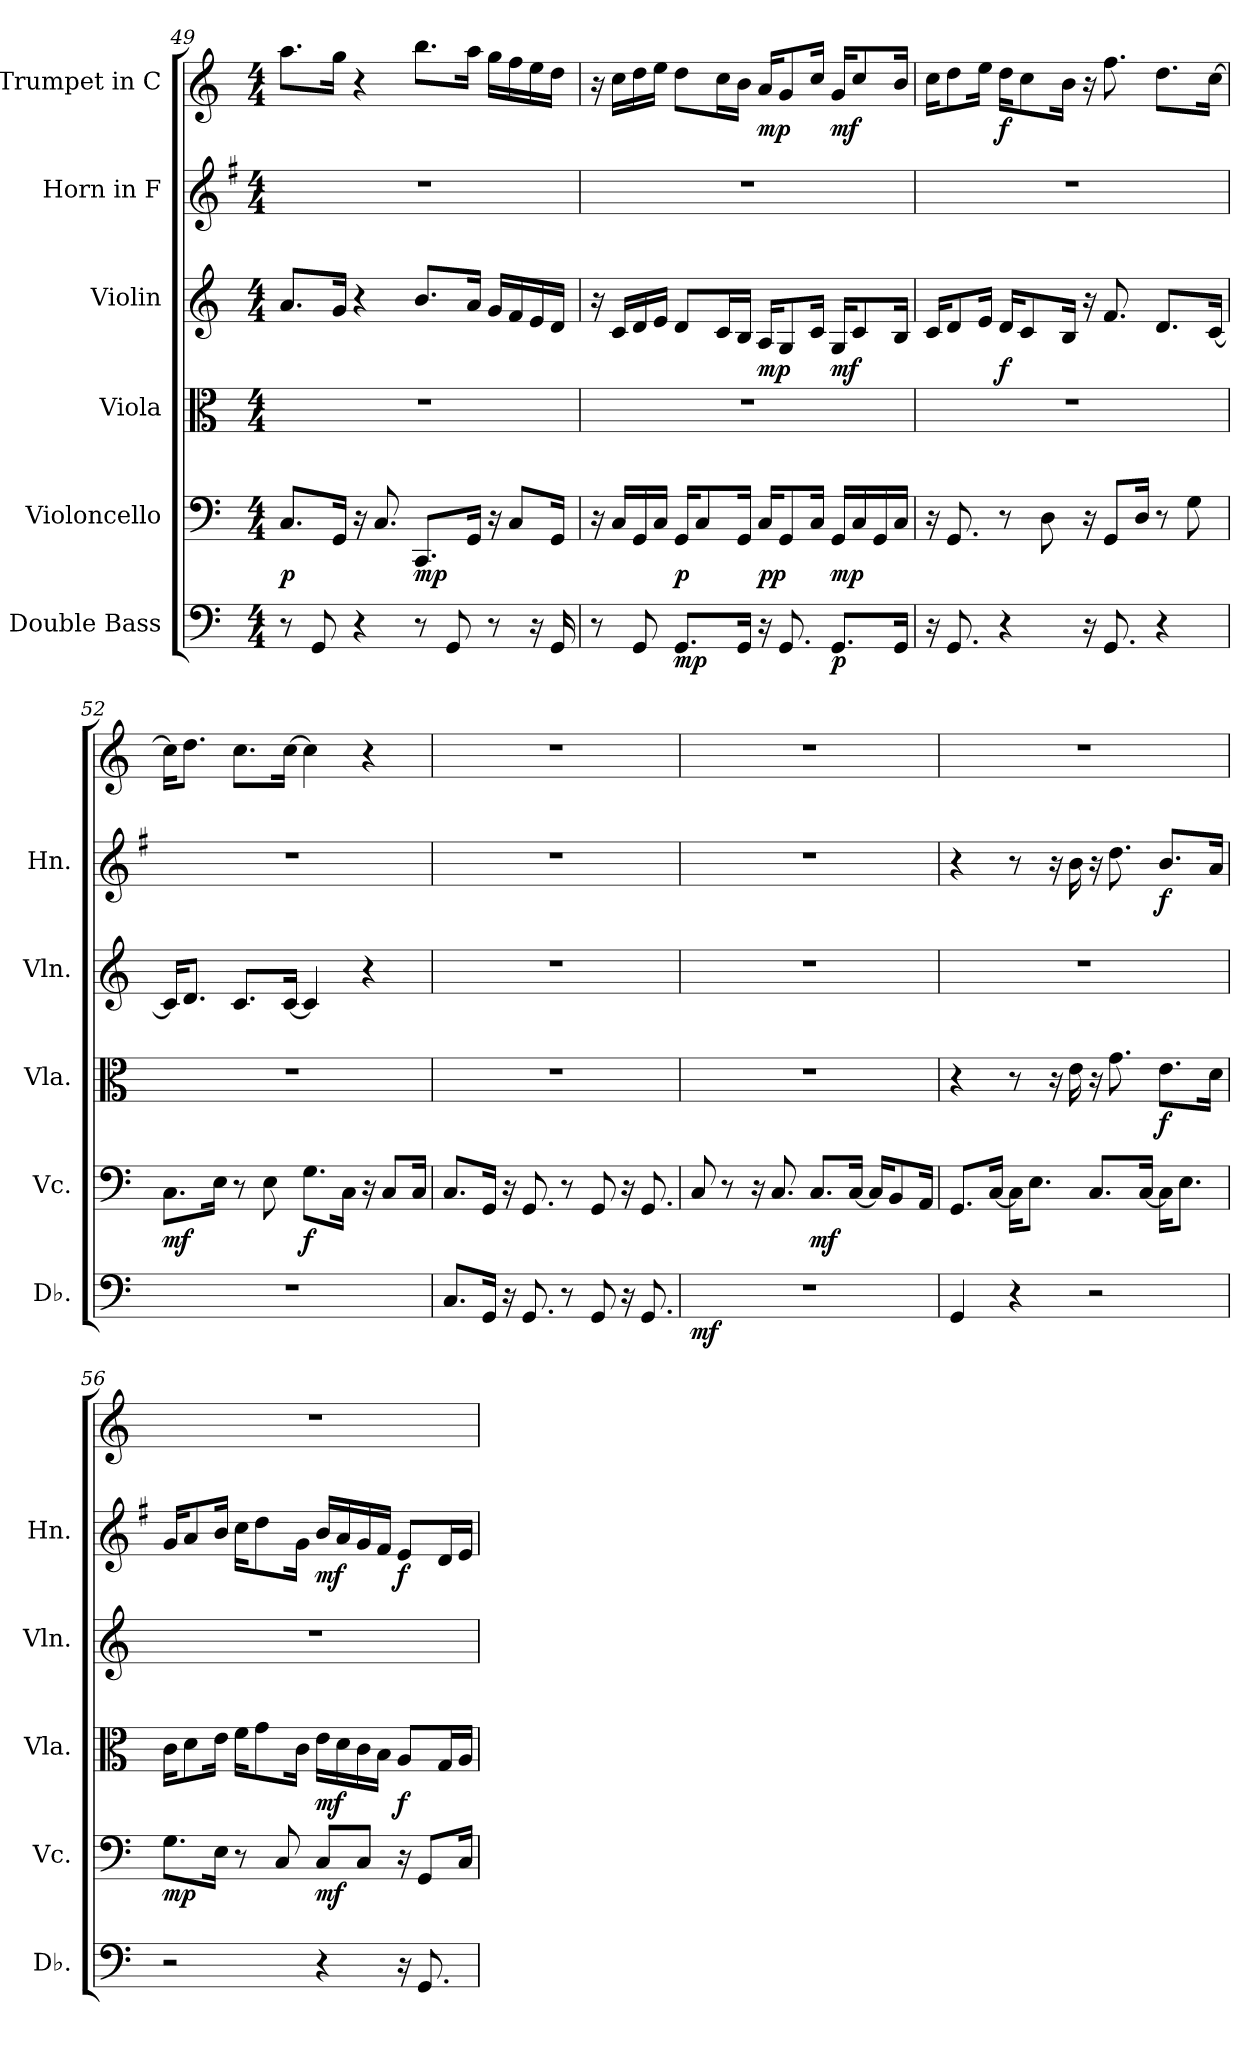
**kern	**dynam	**kern	**dynam	**kern	**dynam	**kern	**dynam	**kern	**dynam	**kern	**dynam
*part6	*part6	*part5	*part5	*part4	*part4	*part3	*part3	*part2	*part2	*part1	*part1
*staff6	*staff6	*staff5	*staff5	*staff4	*staff4	*staff3	*staff3	*staff2	*staff2	*staff1	*staff1
*I"Double Bass	*	*I"Violoncello	*	*I"Viola	*	*I"Violin	*	*I"Horn in F	*	*I"Trumpet in C	*
*I'Db.	*	*I'Vc.	*	*I'Vla.	*	*I'Vln.	*	*I'Hn.	*	*	*
*clefF4	*	*clefF4	*	*clefC3	*	*clefG2	*	*clefG2	*	*clefG2	*
*ITrd7c12	*	*	*	*	*	*	*	*ITrd4c7	*	*	*
*k[]	*	*k[]	*	*k[]	*	*k[]	*	*k[]	*	*k[]	*
*C:	*	*C:	*	*C:	*	*C:	*	*C:	*	*C:	*
*M4/4	*	*M4/4	*	*M4/4	*	*M4/4	*	*M4/4	*	*M4/4	*
=49	=49	=49	=49	=49	=49	=49	=49	=49	=49	=49	=49
8r	.	8.Ci/L	p	1r	.	8.ai/L	.	1r	.	8.aai\L	.
8GGGi/	.	.	.	.	.	.	.	.	.	.	.
.	.	16GGi/Jk	.	.	.	16gi/Jk	.	.	.	16ggi\Jk	.
4r	.	16r	.	.	.	4r	.	.	.	4r	.
.	.	8.Ci/	.	.	.	.	.	.	.	.	.
8r	.	8.CCi/L	mp	.	.	8.bi/L	.	.	.	8.bbi\L	.
8GGGi/	.	.	.	.	.	.	.	.	.	.	.
.	.	16GGi/Jk	.	.	.	16ai/Jk	.	.	.	16aai\Jk	.
8r	.	16r	.	.	.	16gi/LL	.	.	.	16ggi\LL	.
.	.	8Ci/L	.	.	.	16fi/	.	.	.	16ffi\	.
16r	.	.	.	.	.	16ei/	.	.	.	16eei\	.
16GGGi/	.	16GGi/Jk	.	.	.	16di/JJ	.	.	.	16ddi\JJ	.
!!LO:PB:g=z
=50	=50	=50	=50	=50	=50	=50	=50	=50	=50	=50	=50
8r	.	16r	.	1r	.	16r	.	1r	.	16r	.
.	.	16Ci/LL	.	.	.	16ci/LL	.	.	.	16cci\LL	.
8GGGi/	.	16GGi/	.	.	.	16di/	.	.	.	16ddi\	.
.	.	16Ci/JJ	.	.	.	16ei/JJ	.	.	.	16eei\JJ	.
8.GGGi/L	mp	16GGi/KL	p	.	.	8di/L	.	.	.	8ddi\L	.
.	.	8Ci/	.	.	.	.	.	.	.	.	.
.	.	.	.	.	.	16ci/L	.	.	.	16cci\L	.
16GGGi/Jk	.	16GGi/Jk	.	.	.	16Bi/JJ	.	.	.	16bi\JJ	.
16r	.	16Ci/KL	pp	.	.	16Ai/KL	mp	.	.	16ai/KL	mp
8.GGGi/	.	8GGi/	.	.	.	8Gi/	.	.	.	8gi/	.
.	.	16Ci/Jk	.	.	.	16ci/Jk	.	.	.	16cci/Jk	.
8.GGGi/L	p	16GGi/LL	mp	.	.	16Gi/KL	mf	.	.	16gi/KL	mf
.	.	16Ci/	.	.	.	8ci/	.	.	.	8cci/	.
.	.	16GGi/	.	.	.	.	.	.	.	.	.
16GGGi/Jk	.	16Ci/JJ	.	.	.	16Bi/Jk	.	.	.	16bi/Jk	.
=51	=51	=51	=51	=51	=51	=51	=51	=51	=51	=51	=51
16r	.	16r	.	1r	.	16ci/KL	.	1r	.	16cci\KL	.
8.GGGi/	.	8.GGi/	.	.	.	8di/	.	.	.	8ddi\	.
.	.	.	.	.	.	16ei/Jk	.	.	.	16eei\Jk	.
4r	.	8r	.	.	.	16di/KL	f	.	.	16ddi\KL	f
.	.	.	.	.	.	8ci/	.	.	.	8cci\	.
.	.	8Di\	.	.	.	.	.	.	.	.	.
.	.	.	.	.	.	16Bi/Jk	.	.	.	16bi\Jk	.
16r	.	16r	.	.	.	16r	.	.	.	16r	.
8.GGGi/	.	8GGi/L	.	.	.	8.fi/	.	.	.	8.ffi\	.
.	.	16Di/Jk	.	.	.	.	.	.	.	.	.
4r	.	8r	.	.	.	8.di/L	.	.	.	8.ddi\L	.
.	.	8Gi\	.	.	.	.	.	.	.	.	.
.	.	.	.	.	.	[16ci/Jk	.	.	.	[16cci\Jk	.
=52	=52	=52	=52	=52	=52	=52	=52	=52	=52	=52	=52
1r	.	8.Ci\L	mf	1r	.	16ci/KL]	.	1r	.	16cci\KL]	.
.	.	.	.	.	.	8.di/J	.	.	.	8.ddi\J	.
.	.	16Ei\Jk	.	.	.	.	.	.	.	.	.
.	.	8r	.	.	.	8.ci/L	.	.	.	8.cci\L	.
.	.	8Ei\	.	.	.	.	.	.	.	.	.
.	.	.	.	.	.	[16ci/Jk	.	.	.	[16cci\Jk	.
.	.	8.Gi\L	f	.	.	4ci/]	.	.	.	4cci\]	.
.	.	16Ci\Jk	.	.	.	.	.	.	.	.	.
.	.	16r	.	.	.	4r	.	.	.	4r	.
.	.	8Ci/L	.	.	.	.	.	.	.	.	.
.	.	16Ci/Jk	.	.	.	.	.	.	.	.	.
!!LO:LB:g=z
=53	=53	=53	=53	=53	=53	=53	=53	=53	=53	=53	=53
8.CCi/L	.	8.Ci/L	.	1r	.	1r	.	1r	.	1r	.
16GGGi/Jk	.	16GGi/Jk	.	.	.	.	.	.	.	.	.
16r	.	16r	.	.	.	.	.	.	.	.	.
8.GGGi/	.	8.GGi/	.	.	.	.	.	.	.	.	.
8r	.	8r	.	.	.	.	.	.	.	.	.
8GGGi/	.	8GGi/	.	.	.	.	.	.	.	.	.
16r	.	16r	.	.	.	.	.	.	.	.	.
8.GGGi/	.	8.GGi/	.	.	.	.	.	.	.	.	.
=54	=54	=54	=54	=54	=54	=54	=54	=54	=54	=54	=54
1r	mf	8Ci/	.	1r	.	1r	.	1r	.	1r	.
.	.	8r	.	.	.	.	.	.	.	.	.
.	.	16r	.	.	.	.	.	.	.	.	.
.	.	8.Ci/	.	.	.	.	.	.	.	.	.
.	.	8.Ci/L	mf	.	.	.	.	.	.	.	.
.	.	[16Ci/Jk	.	.	.	.	.	.	.	.	.
.	.	16Ci/KL]	.	.	.	.	.	.	.	.	.
.	.	8BBi/	.	.	.	.	.	.	.	.	.
.	.	16AAi/Jk	.	.	.	.	.	.	.	.	.
=55	=55	=55	=55	=55	=55	=55	=55	=55	=55	=55	=55
4GGGi/	.	8.GGi/L	.	4r	.	1r	.	4r	.	1r	.
.	.	[16Ci/Jk	.	.	.	.	.	.	.	.	.
4r	.	16Ci\KL]	.	8r	.	.	.	8r	.	.	.
.	.	8.Ei\J	.	.	.	.	.	.	.	.	.
.	.	.	.	16r	.	.	.	16r	.	.	.
.	.	.	.	16ei\	.	.	.	16ei\	.	.	.
2r	.	8.Ci/L	.	16r	.	.	.	16r	.	.	.
.	.	.	.	8.gi\	.	.	.	8.gi\	.	.	.
.	.	[16Ci/Jk	.	.	.	.	.	.	.	.	.
.	.	16Ci\KL]	.	8.ei\L	f	.	.	8.ei/L	f	.	.
.	.	8.Ei\J	.	.	.	.	.	.	.	.	.
.	.	.	.	16di\Jk	.	.	.	16di/Jk	.	.	.
!!LO:PB:g=z
=56	=56	=56	=56	=56	=56	=56	=56	=56	=56	=56	=56
2r	.	8.Gi\L	mp	16ci\KL	.	1r	.	16ci/KL	.	1r	.
.	.	.	.	8di\	.	.	.	8di/	.	.	.
.	.	16Ei\Jk	.	16ei\Jk	.	.	.	16ei/Jk	.	.	.
.	.	8r	.	16fi\KL	.	.	.	16fi\KL	.	.	.
.	.	.	.	8gi\	.	.	.	8gi\	.	.	.
.	.	8Ci/	.	.	.	.	.	.	.	.	.
.	.	.	.	16ci\Jk	.	.	.	16ci\Jk	.	.	.
4r	.	8Ci/L	mf	16ei\LL	mf	.	.	16ei/LL	mf	.	.
.	.	.	.	16di\	.	.	.	16di/	.	.	.
.	.	8Ci/J	.	16ci\	.	.	.	16ci/	.	.	.
.	.	.	.	16Bi\JJ	.	.	.	16Bi/JJ	.	.	.
16r	.	16r	.	8Ai/L	f	.	.	8Ai/L	f	.	.
8.GGGi/	.	8GGi/L	.	.	.	.	.	.	.	.	.
.	.	.	.	16Gi/L	.	.	.	16Gi/L	.	.	.
.	.	16Ci/Jk	.	16Ai/JJ	.	.	.	16Ai/JJ	.	.	.
=	=	=	=	=	=	=	=	=	=	=	=
*-	*-	*-	*-	*-	*-	*-	*-	*-	*-	*-	*-
